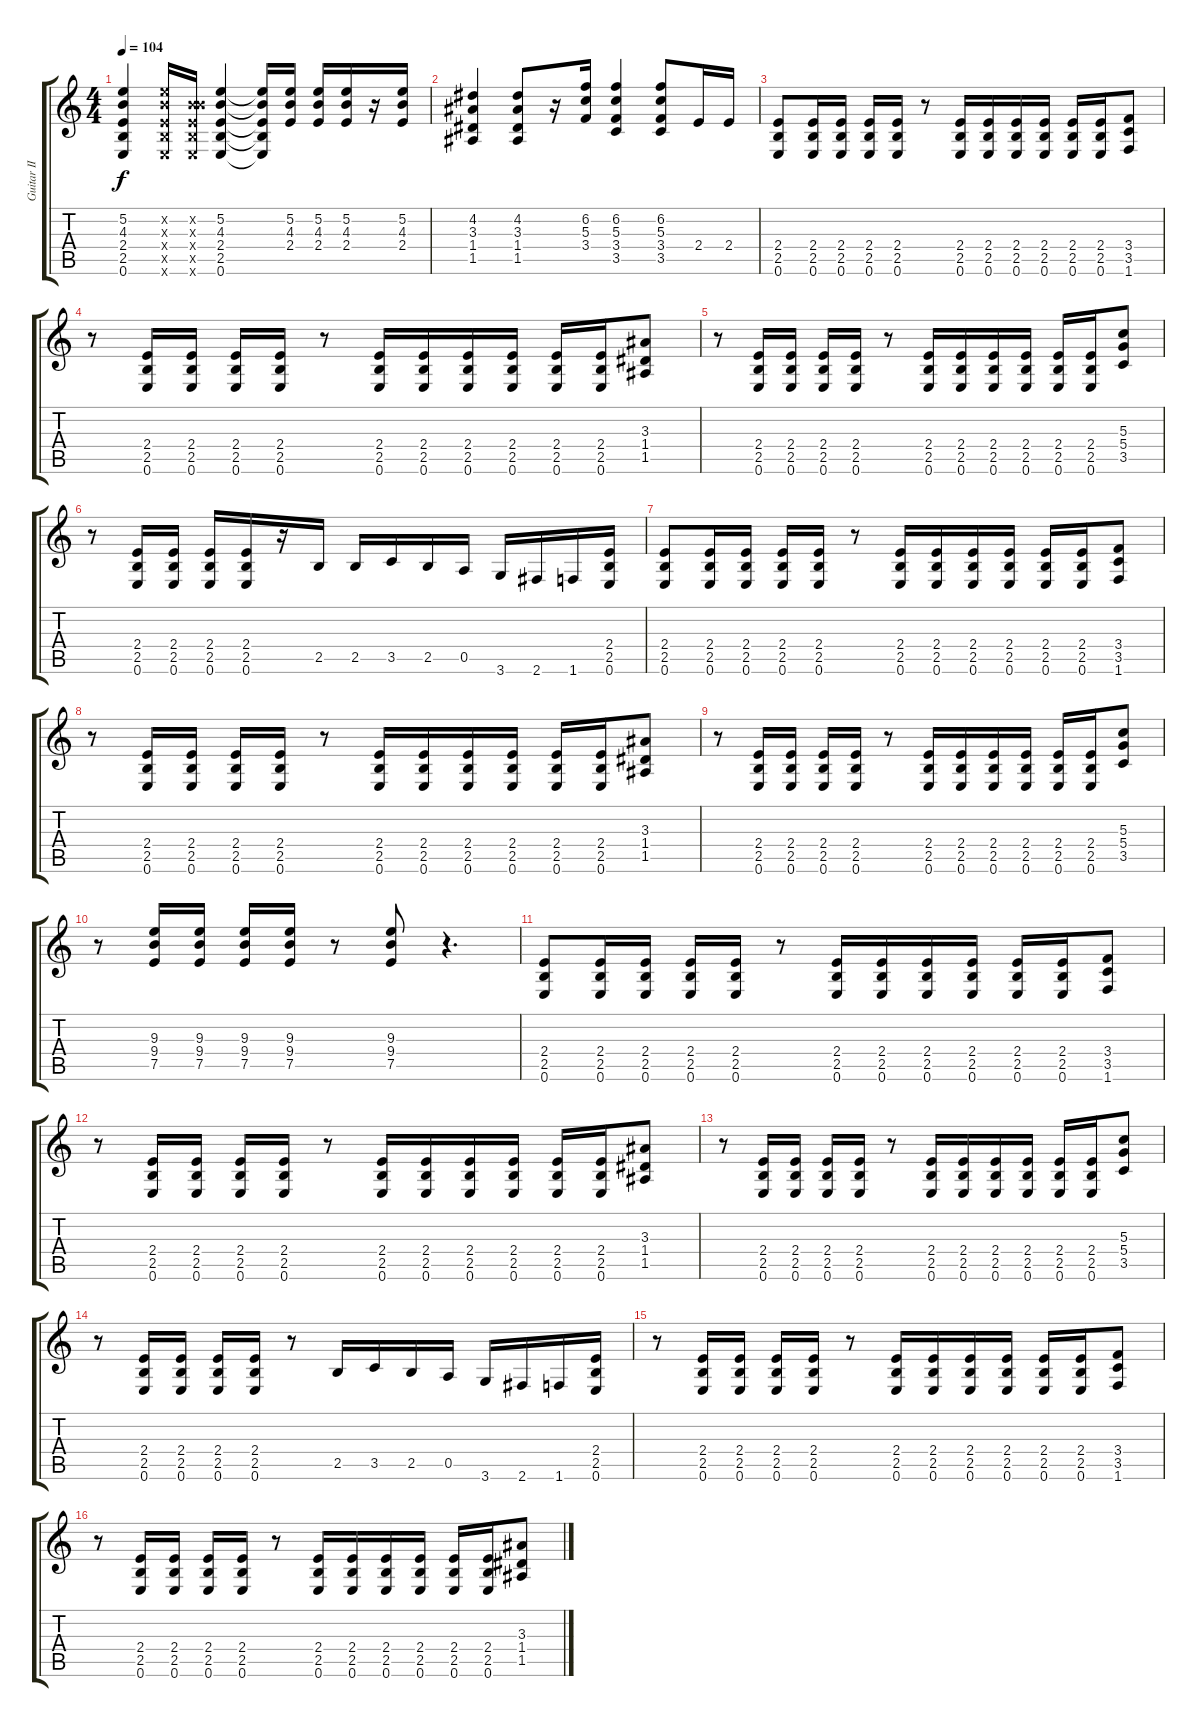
\track ("Guitar II" "Guitar II") {instrument overdrivenguitar}
\staff {score tabs}
\tuning (E4 B3 G3 D3 A2 E2) {hide}
\ts (4 4)
\tempo 104
\clef g2
\ks c
(5.2 4.3 2.4 2.5 0.6).4{dy f} (0.2{x} 9.3{x} 2.4{x} 2.5{x} 0.6{x}).16 (0.2{x} 4.3{x} 2.4{x} 2.5{x} 0.6{x}).16 (5.2 4.3 2.4 2.5 0.6).4 (5.2{t} 4.3{t} 2.4{t} 2.5{t} 0.6{t}).16 (5.2 4.3 2.4).16 (5.2 4.3 2.4).16 (5.2 4.3 2.4).16 r.16 (5.2 4.3 2.4).16 |
(4.2 3.3 1.4 1.5).4 (4.2 3.3 1.4 1.5).8 r.16 (6.2 5.3 3.4).16 (6.2 5.3 3.4 3.5).4 (6.2 5.3 3.4 3.5).8 2.4.16 2.4.16 |
(2.4 2.5 0.6).8 (2.4 2.5 0.6).16 (2.4 2.5 0.6).16 (2.4 2.5 0.6).16 (2.4 2.5 0.6).16 r.8 (2.4 2.5 0.6).16 (2.4 2.5 0.6).16 (2.4 2.5 0.6).16 (2.4 2.5 0.6).16 (2.4 2.5 0.6).16 (2.4 2.5 0.6).16 (3.4 3.5 1.6).8 |
r.8 (2.4 2.5 0.6).16 (2.4 2.5 0.6).16 (2.4 2.5 0.6).16 (2.4 2.5 0.6).16 r.8 (2.4 2.5 0.6).16 (2.4 2.5 0.6).16 (2.4 2.5 0.6).16 (2.4 2.5 0.6).16 (2.4 2.5 0.6).16 (2.4 2.5 0.6).16 (3.3 1.4 1.5).8 |
r.8 (2.4 2.5 0.6).16 (2.4 2.5 0.6).16 (2.4 2.5 0.6).16 (2.4 2.5 0.6).16 r.8 (2.4 2.5 0.6).16 (2.4 2.5 0.6).16 (2.4 2.5 0.6).16 (2.4 2.5 0.6).16 (2.4 2.5 0.6).16 (2.4 2.5 0.6).16 (5.3 5.4 3.5).8 |
r.8 (2.4 2.5 0.6).16 (2.4 2.5 0.6).16 (2.4 2.5 0.6).16 (2.4 2.5 0.6).16 r.16 2.5.16 2.5.16 3.5.16 2.5.16 0.5.16 3.6.16 2.6.16 1.6.16 (2.4 2.5 0.6).16 |
(2.4 2.5 0.6).8 (2.4 2.5 0.6).16 (2.4 2.5 0.6).16 (2.4 2.5 0.6).16 (2.4 2.5 0.6).16 r.8 (2.4 2.5 0.6).16 (2.4 2.5 0.6).16 (2.4 2.5 0.6).16 (2.4 2.5 0.6).16 (2.4 2.5 0.6).16 (2.4 2.5 0.6).16 (3.4 3.5 1.6).8 |
r.8 (2.4 2.5 0.6).16 (2.4 2.5 0.6).16 (2.4 2.5 0.6).16 (2.4 2.5 0.6).16 r.8 (2.4 2.5 0.6).16 (2.4 2.5 0.6).16 (2.4 2.5 0.6).16 (2.4 2.5 0.6).16 (2.4 2.5 0.6).16 (2.4 2.5 0.6).16 (3.3 1.4 1.5).8 |
r.8 (2.4 2.5 0.6).16 (2.4 2.5 0.6).16 (2.4 2.5 0.6).16 (2.4 2.5 0.6).16 r.8 (2.4 2.5 0.6).16 (2.4 2.5 0.6).16 (2.4 2.5 0.6).16 (2.4 2.5 0.6).16 (2.4 2.5 0.6).16 (2.4 2.5 0.6).16 (5.3 5.4 3.5).8 |
r.8 (9.3 9.4 7.5).16 (9.3 9.4 7.5).16 (9.3 9.4 7.5).16 (9.3 9.4 7.5).16 r.8 (9.3 9.4 7.5).8 r.4{d} |
(2.4 2.5 0.6).8 (2.4 2.5 0.6).16 (2.4 2.5 0.6).16 (2.4 2.5 0.6).16 (2.4 2.5 0.6).16 r.8 (2.4 2.5 0.6).16 (2.4 2.5 0.6).16 (2.4 2.5 0.6).16 (2.4 2.5 0.6).16 (2.4 2.5 0.6).16 (2.4 2.5 0.6).16 (3.4 3.5 1.6).8 |
r.8 (2.4 2.5 0.6).16 (2.4 2.5 0.6).16 (2.4 2.5 0.6).16 (2.4 2.5 0.6).16 r.8 (2.4 2.5 0.6).16 (2.4 2.5 0.6).16 (2.4 2.5 0.6).16 (2.4 2.5 0.6).16 (2.4 2.5 0.6).16 (2.4 2.5 0.6).16 (3.3 1.4 1.5).8 |
r.8 (2.4 2.5 0.6).16 (2.4 2.5 0.6).16 (2.4 2.5 0.6).16 (2.4 2.5 0.6).16 r.8 (2.4 2.5 0.6).16 (2.4 2.5 0.6).16 (2.4 2.5 0.6).16 (2.4 2.5 0.6).16 (2.4 2.5 0.6).16 (2.4 2.5 0.6).16 (5.3 5.4 3.5).8 |
r.8 (2.4 2.5 0.6).16 (2.4 2.5 0.6).16 (2.4 2.5 0.6).16 (2.4 2.5 0.6).16 r.8 2.5.16 3.5.16 2.5.16 0.5.16 3.6.16 2.6.16 1.6.16 (2.4 2.5 0.6).16 |
r.8 (2.4 2.5 0.6).16 (2.4 2.5 0.6).16 (2.4 2.5 0.6).16 (2.4 2.5 0.6).16 r.8 (2.4 2.5 0.6).16 (2.4 2.5 0.6).16 (2.4 2.5 0.6).16 (2.4 2.5 0.6).16 (2.4 2.5 0.6).16 (2.4 2.5 0.6).16 (3.4 3.5 1.6).8 |
r.8 (2.4 2.5 0.6).16 (2.4 2.5 0.6).16 (2.4 2.5 0.6).16 (2.4 2.5 0.6).16 r.8 (2.4 2.5 0.6).16 (2.4 2.5 0.6).16 (2.4 2.5 0.6).16 (2.4 2.5 0.6).16 (2.4 2.5 0.6).16 (2.4 2.5 0.6).16 (3.3 1.4 1.5).8
